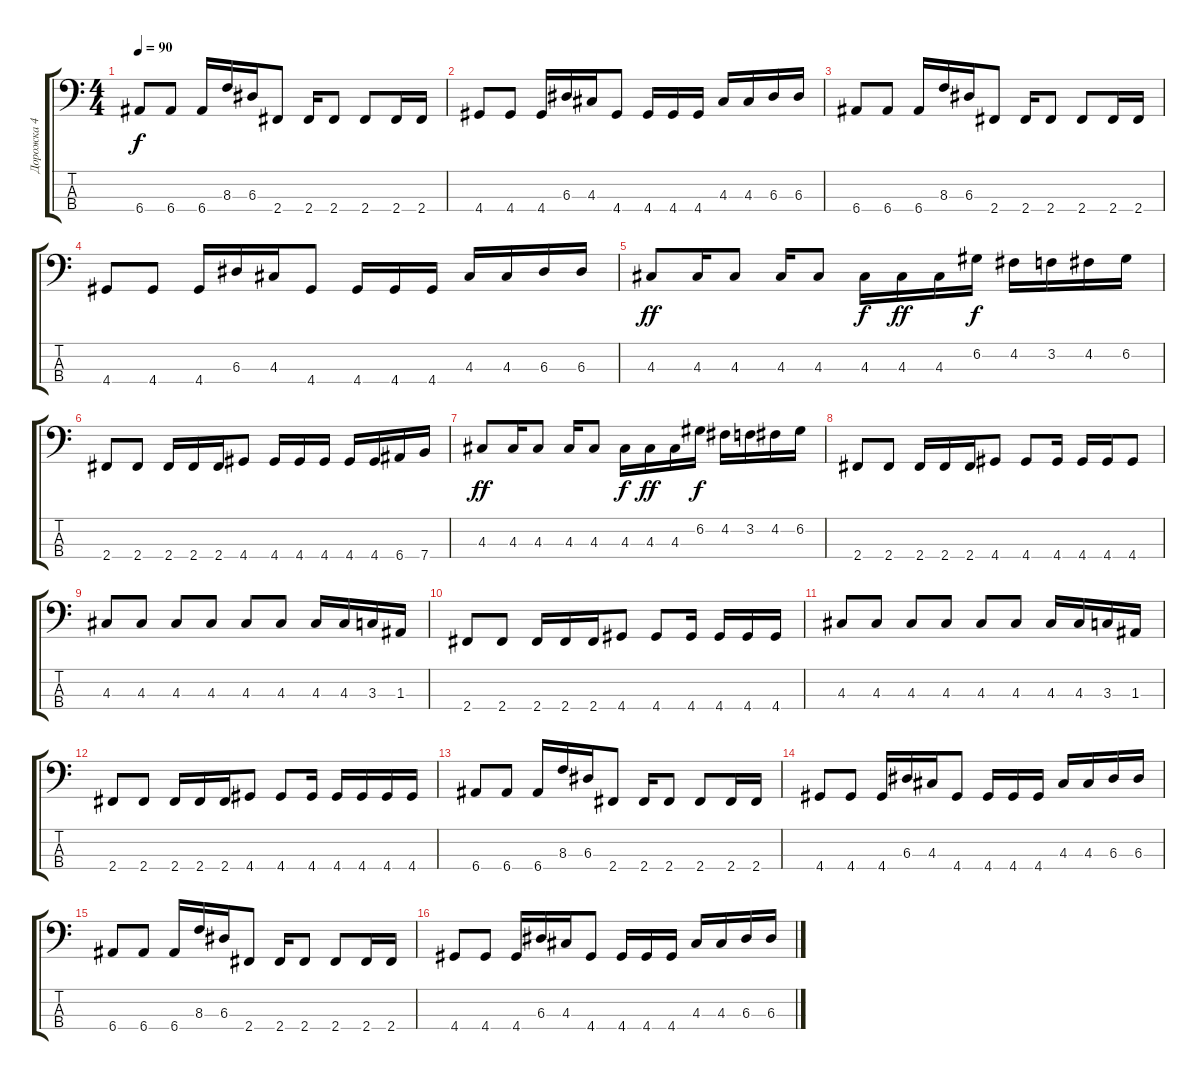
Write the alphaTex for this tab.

\track ("Дорожка 4" "Дорожка 4") {instrument electricbassfinger}
\staff {score tabs}
\tuning (G2 D2 A1 E1) {hide}
\ts (4 4)
\tempo 90
\clef f4
\ks c
6.4.8{dy f} 6.4.8 6.4.16 8.3.16 6.3.16 2.4.8 2.4.16 2.4.8 2.4.8 2.4.16 2.4.16 |
4.4.8 4.4.8 4.4.16 6.3.16 4.3.16 4.4.8 4.4.16 4.4.16 4.4.16 4.3.16 4.3.16 6.3.16 6.3.16 |
6.4.8 6.4.8 6.4.16 8.3.16 6.3.16 2.4.8 2.4.16 2.4.8 2.4.8 2.4.16 2.4.16 |
4.4.8 4.4.8 4.4.16 6.3.16 4.3.16 4.4.8 4.4.16 4.4.16 4.4.16 4.3.16 4.3.16 6.3.16 6.3.16 |
4.3.8{dy ff} 4.3.16 4.3.8 4.3.16 4.3.8 4.3.16{dy f} 4.3.16{dy ff} 4.3.16 6.2.16{dy f} 4.2.16 3.2.16 4.2.16 6.2.16 |
2.4.8 2.4.8 2.4.16 2.4.16 2.4.16 4.4.8 4.4.16 4.4.16 4.4.16 4.4.16 4.4.16 6.4.16 7.4.16 |
4.3.8{dy ff} 4.3.16 4.3.8 4.3.16 4.3.8 4.3.16{dy f} 4.3.16{dy ff} 4.3.16 6.2.16{dy f} 4.2.16 3.2.16 4.2.16 6.2.16 |
2.4.8 2.4.8 2.4.16 2.4.16 2.4.16 4.4.8 4.4.8 4.4.16 4.4.16 4.4.16 4.4.8 |
4.3.8 4.3.8 4.3.8 4.3.8 4.3.8 4.3.8 4.3.16 4.3.16 3.3.16 1.3.16 |
2.4.8 2.4.8 2.4.16 2.4.16 2.4.16 4.4.8 4.4.8 4.4.16 4.4.16 4.4.16 4.4.16 |
4.3.8 4.3.8 4.3.8 4.3.8 4.3.8 4.3.8 4.3.16 4.3.16 3.3.16 1.3.16 |
2.4.8 2.4.8 2.4.16 2.4.16 2.4.16 4.4.8 4.4.8 4.4.16 4.4.16 4.4.16 4.4.16 4.4.16 |
6.4.8 6.4.8 6.4.16 8.3.16 6.3.16 2.4.8 2.4.16 2.4.8 2.4.8 2.4.16 2.4.16 |
4.4.8 4.4.8 4.4.16 6.3.16 4.3.16 4.4.8 4.4.16 4.4.16 4.4.16 4.3.16 4.3.16 6.3.16 6.3.16 |
6.4.8 6.4.8 6.4.16 8.3.16 6.3.16 2.4.8 2.4.16 2.4.8 2.4.8 2.4.16 2.4.16 |
4.4.8 4.4.8 4.4.16 6.3.16 4.3.16 4.4.8 4.4.16 4.4.16 4.4.16 4.3.16 4.3.16 6.3.16 6.3.16
